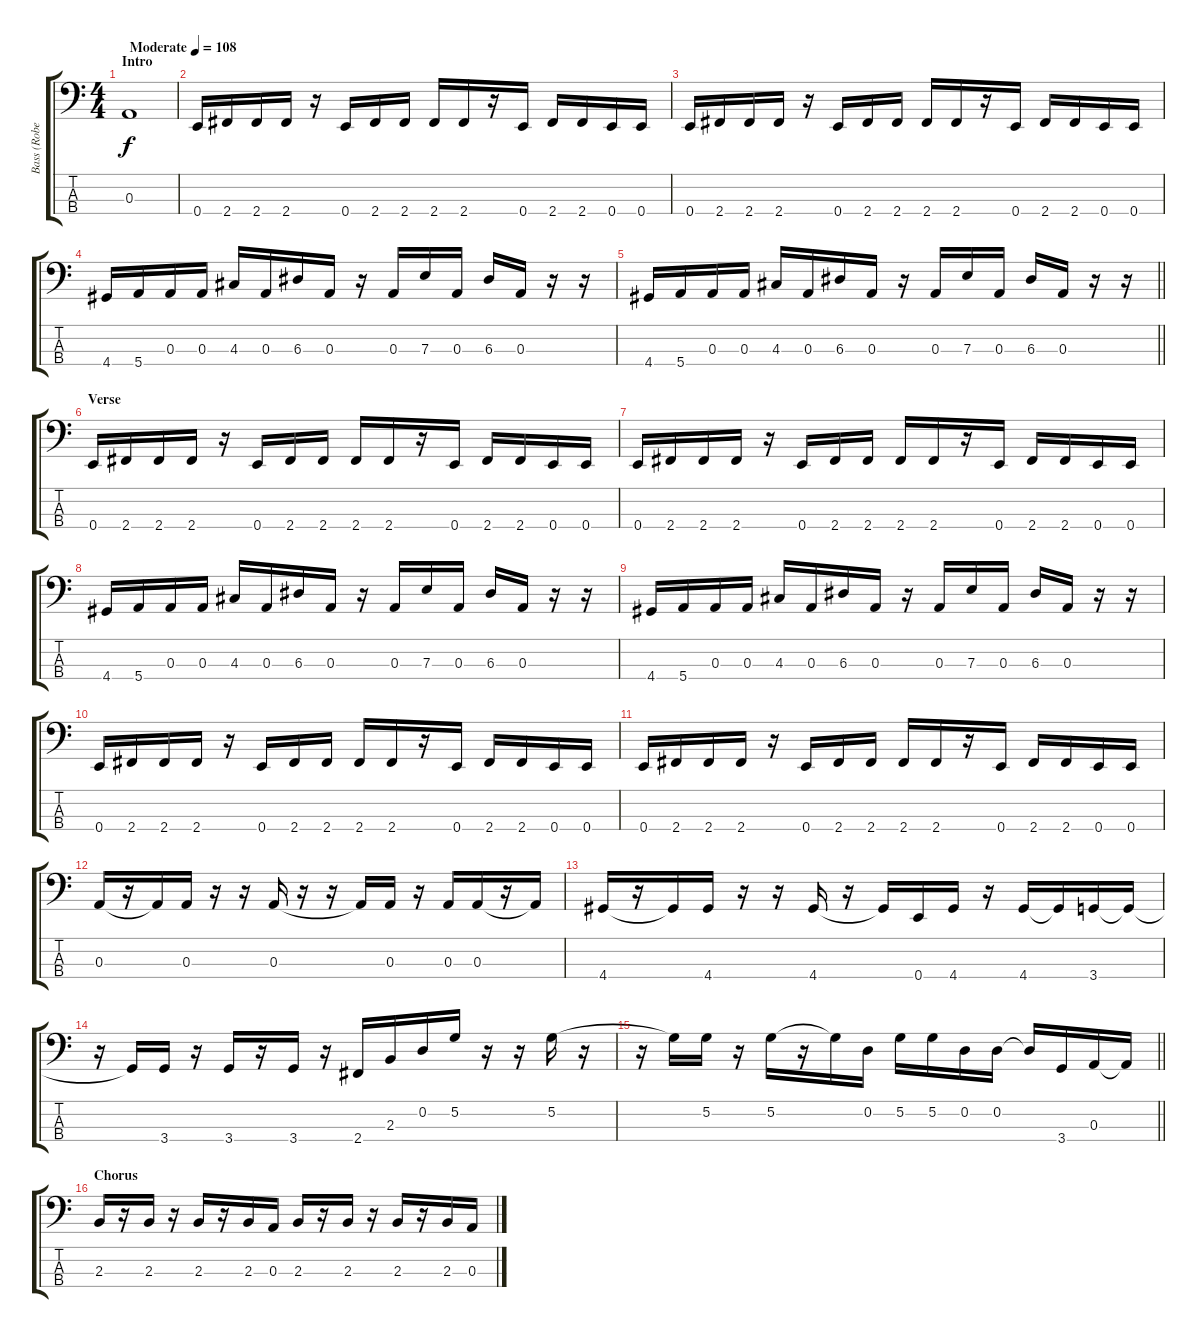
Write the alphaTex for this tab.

\track ("Bass (Robert DeLeo)" "Bass (Robe") {instrument electricbassfinger}
\staff {score tabs}
\tuning (G2 D2 A1 E1) {hide}
\ts (4 4)
\section ("" "Intro")
\tempo (108 "Moderate")
\clef f4
\ks c
0.3.1{dy f instrument electricbassfinger} |
0.4.16 2.4.16 2.4.16 2.4.16 r.16 0.4.16 2.4.16 2.4.16 2.4.16 2.4.16 r.16 0.4.16 2.4.16 2.4.16 0.4.16 0.4.16 |
0.4.16 2.4.16 2.4.16 2.4.16 r.16 0.4.16 2.4.16 2.4.16 2.4.16 2.4.16 r.16 0.4.16 2.4.16 2.4.16 0.4.16 0.4.16 |
4.4.16 5.4.16 0.3.16 0.3.16 4.3.16 0.3.16 6.3.16 0.3.16 r.16 0.3.16 7.3.16 0.3.16 6.3.16 0.3.16 r.16 r.16 |
\barLineRight lightlight
4.4.16 5.4.16 0.3.16 0.3.16 4.3.16 0.3.16 6.3.16 0.3.16 r.16 0.3.16 7.3.16 0.3.16 6.3.16 0.3.16 r.16 r.16 |
\section ("" "Verse")
0.4.16 2.4.16 2.4.16 2.4.16 r.16 0.4.16 2.4.16 2.4.16 2.4.16 2.4.16 r.16 0.4.16 2.4.16 2.4.16 0.4.16 0.4.16 |
0.4.16 2.4.16 2.4.16 2.4.16 r.16 0.4.16 2.4.16 2.4.16 2.4.16 2.4.16 r.16 0.4.16 2.4.16 2.4.16 0.4.16 0.4.16 |
4.4.16 5.4.16 0.3.16 0.3.16 4.3.16 0.3.16 6.3.16 0.3.16 r.16 0.3.16 7.3.16 0.3.16 6.3.16 0.3.16 r.16 r.16 |
4.4.16 5.4.16 0.3.16 0.3.16 4.3.16 0.3.16 6.3.16 0.3.16 r.16 0.3.16 7.3.16 0.3.16 6.3.16 0.3.16 r.16 r.16 |
0.4.16 2.4.16 2.4.16 2.4.16 r.16 0.4.16 2.4.16 2.4.16 2.4.16 2.4.16 r.16 0.4.16 2.4.16 2.4.16 0.4.16 0.4.16 |
0.4.16 2.4.16 2.4.16 2.4.16 r.16 0.4.16 2.4.16 2.4.16 2.4.16 2.4.16 r.16 0.4.16 2.4.16 2.4.16 0.4.16 0.4.16 |
0.3.16 r.16 0.3{t}.16 0.3.16 r.16 r.16 0.3.16 r.16 r.16 0.3{t}.16 0.3.16 r.16 0.3.16 0.3.16 r.16 0.3{t}.16 |
4.4.16 r.16 4.4{t}.16 4.4.16 r.16 r.16 4.4.16 r.16 4.4{t}.16 0.4.16 4.4.16 r.16 4.4.16 4.4{t}.16 3.4.16 3.4{t}.16 |
r.16 3.4{t}.16 3.4.16 r.16 3.4.16 r.16 3.4.16 r.16 2.4.16 2.3.16 0.2.16 5.2.16 r.16 r.16 5.2.16 r.16 |
\barLineRight lightlight
r.16 5.2{t}.16 5.2.16 r.16 5.2.16 r.16 5.2{t}.16 0.2.16 5.2.16 5.2.16 0.2.16 0.2.16 0.2{t}.16 3.4.16 0.3.16 0.3{t}.16 |
\section ("" "Chorus")
2.3.16 r.16 2.3.16 r.16 2.3.16 r.16 2.3.16 0.3.16 2.3.16 r.16 2.3.16 r.16 2.3.16 r.16 2.3.16 0.3.16
